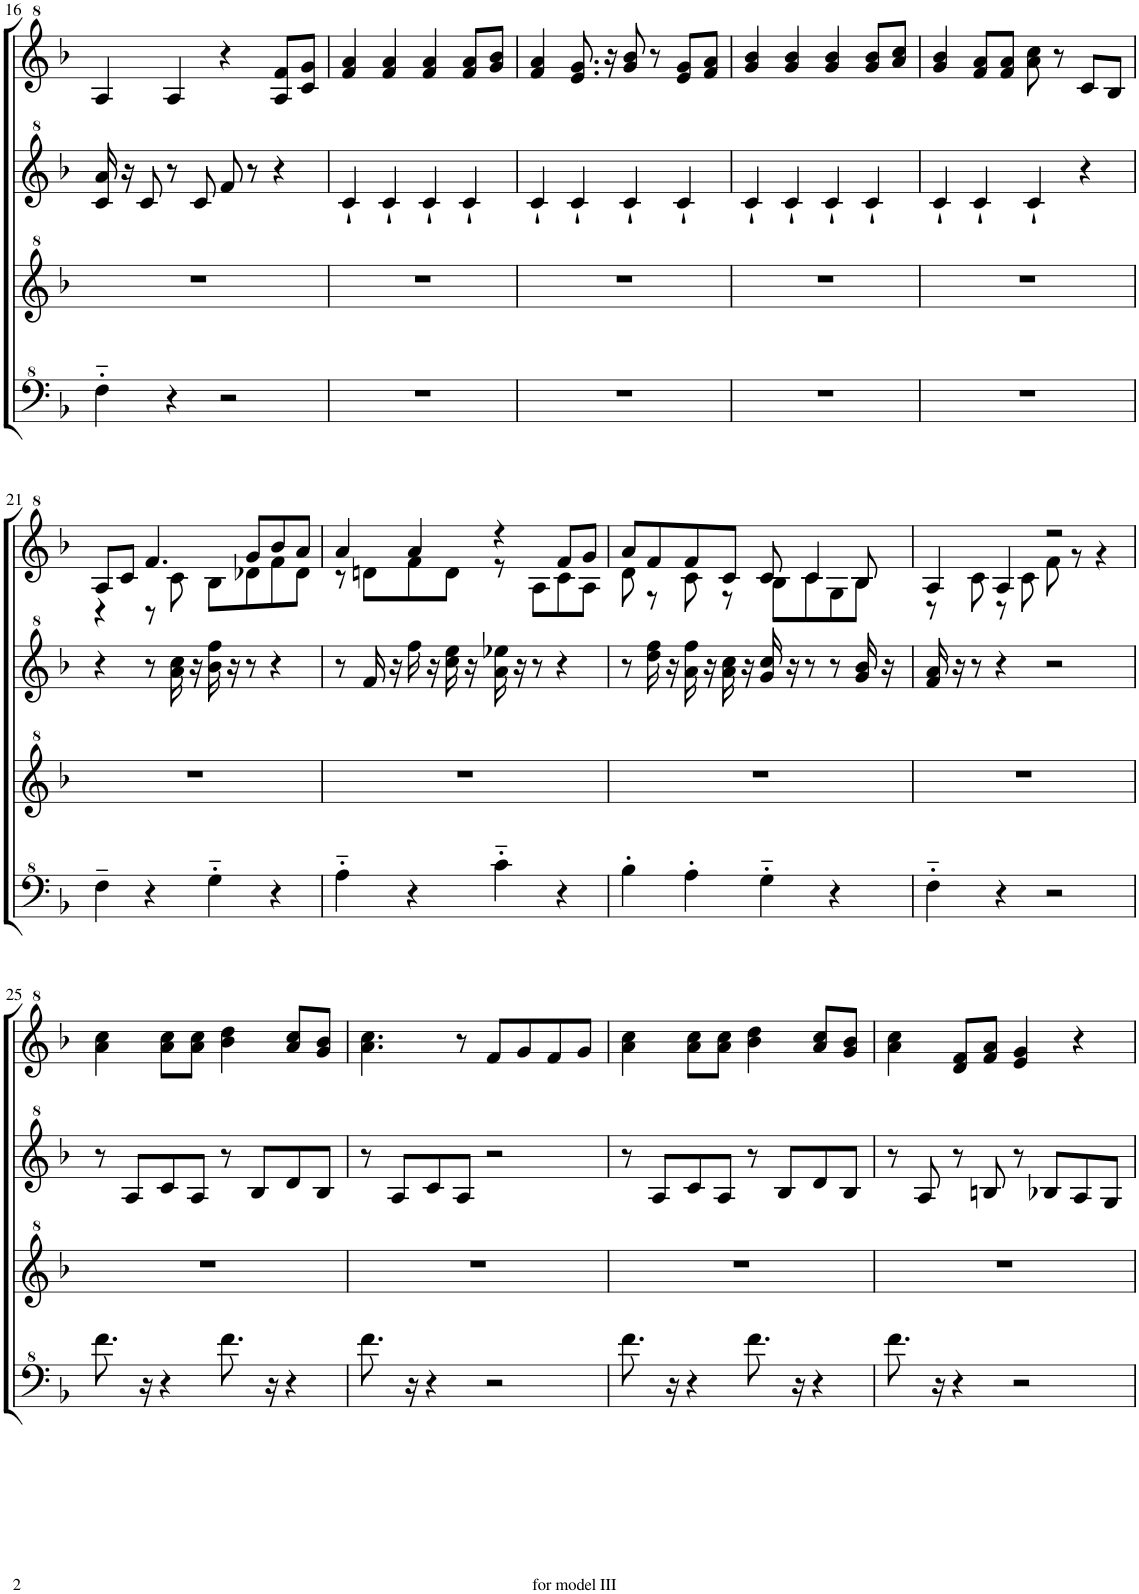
**kern	**kern	**kern	**kern
*part1	*part1	*part1	*part1
*staff4	*staff3	*staff2	*staff1
*I"Model III	*	*	*
!!LO:PB:g=z
*clefF^4	*clefG^2	*clefG^2	*clefG^2
*k[b-]	*k[b-]	*k[b-]	*k[b-]
*M4/4	*M4/4	*M4/4	*M4/4
=16	=16	=16	=16
4f'~\	1r	16cc/ 16aa/	4a/
.	.	16r	.
.	.	8cc/	.
4r	.	8r	4a/
.	.	8cc/	.
2r	.	8ff/	4r
.	.	8r	.
.	.	4r	8a/ 8ff/L
.	.	.	8cc/ 8gg/J
=17	=17	=17	=17
1r	1r	4cc`/	4ff/ 4aa/
.	.	4cc`/	4ff/ 4aa/
.	.	4cc`/	4ff/ 4aa/
.	.	4cc`/	8ff/ 8aa/L
.	.	.	8gg/ 8bb-/J
=18	=18	=18	=18
1r	1r	4cc`/	4ff/ 4aa/
.	.	4cc`/	8.ee/ 8.gg/
.	.	.	16r
.	.	4cc`/	8gg/ 8bb-/
.	.	.	8r
.	.	4cc`/	8ee/ 8gg/L
.	.	.	8ff/ 8aa/J
=19	=19	=19	=19
1r	1r	4cc`/	4gg/ 4bb-/
.	.	4cc`/	4gg/ 4bb-/
.	.	4cc`/	4gg/ 4bb-/
.	.	4cc`/	8gg/ 8bb-/L
.	.	.	8aa/ 8ccc/J
=20	=20	=20	=20
1r	1r	4cc`/	4gg/ 4bb-/
.	.	4cc`/	8ff/ 8aa/L
.	.	.	8ff/ 8aa/J
.	.	4cc`/	8aa\ 8ccc\
.	.	.	8r
.	.	4r	8cc/L
.	.	.	8b-/J
!!LO:LB:g=z
=21	=21	=21	=21
*	*	*	*^
4f~\	1r	4r	8a/L	4r
.	.	.	8cc/J	.
4r	.	8r	4.ff/	8r
.	.	16aa\ 16ccc\	.	8cc\
.	.	16r	.	.
4g'~\	.	16bb-\ 16fff\	.	8b-\L
.	.	16r	.	.
.	.	8r	8gg/L	8dd-X\
4r	.	4r	8bb-/	8ff\
.	.	.	8aa/J	8dd-\J
=22	=22	=22	=22	=22
4a'~\	1r	8r	4aa/	8r
.	.	16ff/	.	8ddn\L
.	.	16r	.	.
4r	.	16fff\	4aa/	8ff\
.	.	16r	.	.
.	.	16ccc\ 16eee\	.	8dd\J
.	.	16r	.	.
4cc'~\	.	16aa\ 16eee-X\	4r	8r
.	.	16r	.	.
.	.	8r	.	8a\L
4r	.	4r	8ff/L	8cc\
.	.	.	8gg/J	8a\J
=23	=23	=23	=23	=23
4b-'\	1r	8r	8aa/L	8dd\
.	.	16ddd\ 16fff\	8ff/	8r
.	.	16r	.	.
4a'\	.	16aa\ 16fff\	8ff/	8cc\
.	.	16r	.	.
.	.	16aa\ 16ccc\	8cc/J	8r
.	.	16r	.	.
4g'~\	.	16gg/ 16ccc/	8cc/	8b-\L
.	.	16r	.	.
.	.	8r	4cc/	8cc\
4r	.	8r	.	8g\
.	.	16gg/ 16bb-/	8b-/	8b-\J
.	.	16r	.	.
=24	=24	=24	=24	=24
4f'~\	1r	16ff/ 16aa/	4a/	8r
.	.	16r	.	.
.	.	8r	.	8cc\
4r	.	4r	4a/	8r
.	.	.	.	8cc\
2r	.	2r	2r	8ff\
.	.	.	.	8r
.	.	.	.	4r
*	*	*	*v	*v
!!LO:LB:g=z
=25	=25	=25	=25
8.ff\	1r	8r	4aa\ 4ccc\
.	.	8a/L	.
16r	.	.	.
4r	.	8cc/	8aa\ 8ccc\L
.	.	8a/J	8aa\ 8ccc\J
8.ff\	.	8r	4bb-\ 4ddd\
.	.	8b-/L	.
16r	.	.	.
4r	.	8dd/	8aa/ 8ccc/L
.	.	8b-/J	8gg/ 8bb-/J
=26	=26	=26	=26
8.ff\	1r	8r	4.aa\ 4.ccc\
.	.	8a/L	.
16r	.	.	.
4r	.	8cc/	.
.	.	8a/J	8r
2r	.	2r	8ff/L
.	.	.	8gg/
.	.	.	8ff/
.	.	.	8gg/J
=27	=27	=27	=27
8.ff\	1r	8r	4aa\ 4ccc\
.	.	8a/L	.
16r	.	.	.
4r	.	8cc/	8aa\ 8ccc\L
.	.	8a/J	8aa\ 8ccc\J
8.ff\	.	8r	4bb-\ 4ddd\
.	.	8b-/L	.
16r	.	.	.
4r	.	8dd/	8aa/ 8ccc/L
.	.	8b-/J	8gg/ 8bb-/J
=28	=28	=28	=28
8.ff\	1r	8r	4aa\ 4ccc\
.	.	8a/	.
16r	.	.	.
4r	.	8r	8dd/ 8ff/L
.	.	8bn/	8ff/ 8aa/J
2r	.	8r	4ee/ 4gg/
.	.	8b-X/L	.
.	.	8a/	4r
.	.	8g/J	.
=	=	=	=
*-	*-	*-	*-
